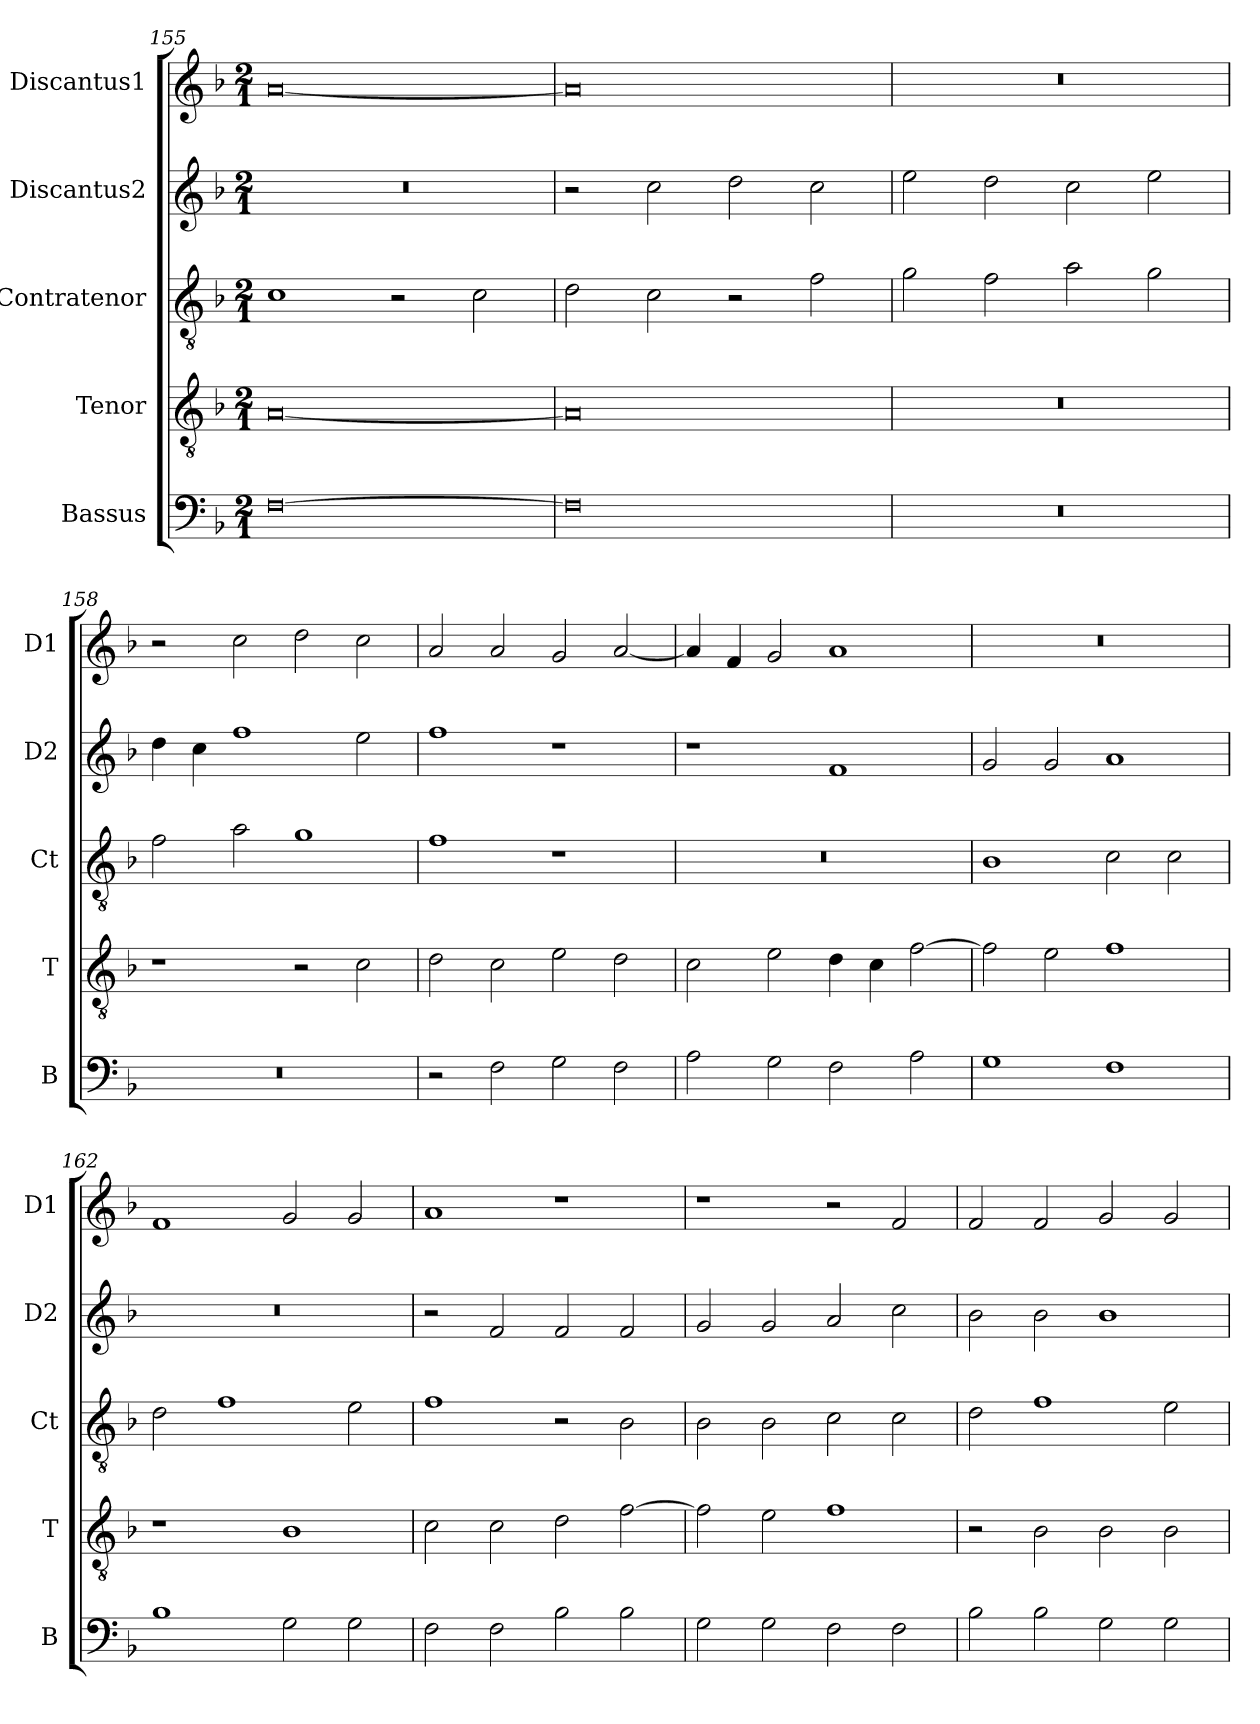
**kern	**kern	**kern	**kern	**kern
*part5	*part4	*part3	*part2	*part1
*staff5	*staff4	*staff3	*staff2	*staff1
*I"Bassus	*I"Tenor	*I"Contratenor	*I"Discantus2	*I"Discantus1
*I'B	*I'T	*I'Ct	*I'D2	*I'D1
*clefF4	*clefGv2	*clefGv2	*clefG2	*clefG2
*k[b-]	*k[b-]	*k[b-]	*k[b-]	*k[b-]
*M2/1	*M2/1	*M2/1	*M2/1	*M2/1
=155	=155	=155	=155	=155
[0F	[0A	1c	0r	[0a
.	.	2r	.	.
.	.	2c\	.	.
=156	=156	=156	=156	=156
0F]	0A]	2d\	2r	0a]
.	.	2c\	2cc\	.
.	.	2r	2dd\	.
.	.	2f\	2cc\	.
=157	=157	=157	=157	=157
0r	0r	2g\	2ee\	0r
.	.	2f\	2dd\	.
.	.	2a\	2cc\	.
.	.	2g\	2ee\	.
=158	=158	=158	=158	=158
0r	1r	2f\	4dd\	2r
.	.	.	4cc\	.
.	.	2a\	1ff	2cc\
.	2r	1g	.	2dd\
.	2c\	.	2ee\	2cc\
=159	=159	=159	=159	=159
2r	2d\	1f	1ff	2a/
2F\	2c\	.	.	2a/
2G\	2e\	1r	1r	2g/
2F\	2d\	.	.	[2a/
=160	=160	=160	=160	=160
2A\	2c\	0r	1r	4a/]
.	.	.	.	4f/
2G\	2e\	.	.	2g/
2F\	4d\	.	1f	1a
.	4c\	.	.	.
2A\	[2f\	.	.	.
=161	=161	=161	=161	=161
1G	2f\]	1B-	2g/	0r
.	2e\	.	2g/	.
1F	1f	2c\	1a	.
.	.	2c\	.	.
=162	=162	=162	=162	=162
1B-	1r	2d\	0r	1f
.	.	1f	.	.
2G\	1B-	.	.	2g/
2G\	.	2e\	.	2g/
=163	=163	=163	=163	=163
2F\	2c\	1f	2r	1a
2F\	2c\	.	2f/	.
2B-\	2d\	2r	2f/	1r
2B-\	[2f\	2B-\	2f/	.
=164	=164	=164	=164	=164
2G\	2f\]	2B-\	2g/	1r
2G\	2e\	2B-\	2g/	.
2F\	1f	2c\	2a/	2r
2F\	.	2c\	2cc\	2f/
=165	=165	=165	=165	=165
2B-\	2r	2d\	2b-\	2f/
2B-\	2B-\	1f	2b-\	2f/
2G\	2B-\	.	1b-	2g/
2G\	2B-\	2e\	.	2g/
=	=	=	=	=
*-	*-	*-	*-	*-
